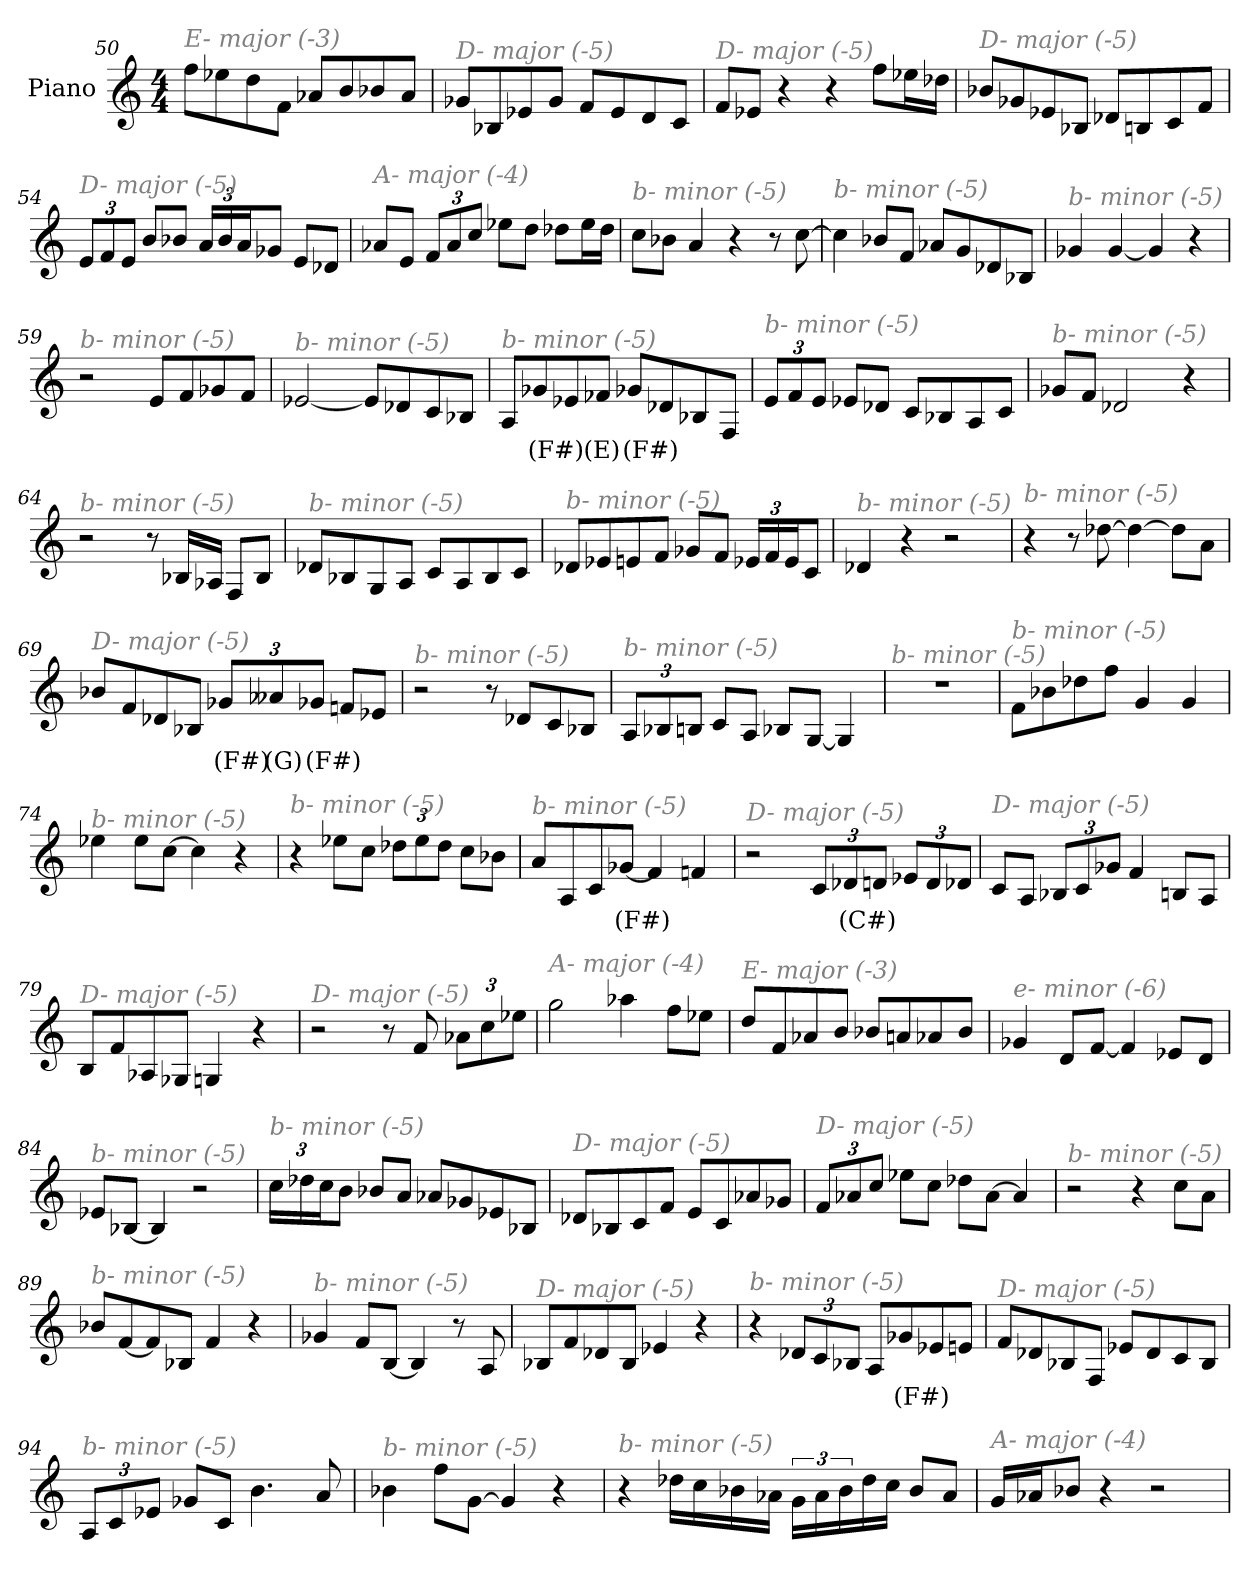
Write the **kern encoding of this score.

**kern	**text
*part1	*part1
*staff1	*staff1
*I"Piano	*
*I'Pno	*
*clefG2	*
*k[]	*
*M4/4	*
=50	=50
!LO:TX:i:color=#808080:t=E- major (-3)	!
8ff\L	.
8ee-X\	.
8dd\	.
8f\J	.
8a-X/L	.
8b/	.
8b-X/	.
8a-/J	.
!!LO:LB:g=z
=51	=51
!LO:TX:i:color=#808080:t=D- major (-5)	!
8g-X/L	.
8B-X/	.
8e-X/	.
8g-/J	.
8f/L	.
8e-/	.
8d/	.
8c/J	.
=52	=52
!LO:TX:i:color=#808080:t=D- major (-5)	!
8f/L	.
8e-X/J	.
4r	.
4r	.
8ff\L	.
16ee-X\L	.
16dd-X\JJ	.
=53	=53
!LO:TX:i:color=#808080:t=D- major (-5)	!
8b-X/L	.
8g-X/	.
8e-X/	.
8B-X/J	.
8d-X/L	.
8Bn/	.
8c/	.
8f/J	.
=54	=54
*Xbrackettup	*
!LO:TX:i:color=#808080:t=D- major (-5)	!
12e/L	.
12f/	.
12e/J	.
8b/L	.
8b-X/J	.
24a/LL	.
24b-/	.
24a/J	.
8g-X/J	.
8e/L	.
8d-X/J	.
!!LO:LB:g=z
=55	=55
!LO:TX:i:color=#808080:t=A- major (-4)	!
8a-X/L	.
8e/J	.
12f/L	.
12a-/	.
12cc/J	.
8ee-X\L	.
8dd\J	.
8dd-X\L	.
16ee-\L	.
16dd-\JJ	.
=56	=56
!LO:TX:i:color=#808080:t=b- minor (-5)	!
8cc\L	.
8b-X\J	.
4a/	.
4r	.
8r	.
[8cc\	.
=57	=57
!LO:TX:i:color=#808080:t=b- minor (-5)	!
4cc\]	.
8b-X/L	.
8f/J	.
8a-X/L	.
8g/	.
8d-X/	.
8B-X/J	.
=58	=58
!LO:TX:i:color=#808080:t=b- minor (-5)	!
4g-X/	.
[4g-/	.
4g-/]	.
4r	.
!!LO:LB:g=z
=59	=59
!LO:TX:i:color=#808080:t=b- minor (-5)	!
2r	.
8e/L	.
8f/	.
8g-X/	.
8f/J	.
=60	=60
!LO:TX:i:color=#808080:t=b- minor (-5)	!
[2e-X/	.
8e-/L]	.
8d-X/	.
8c/	.
8B-X/J	.
=61	=61
!LO:TX:i:color=#808080:t=b- minor (-5)	!
8A/L	.
8g-Xi/	(F#)
8e-X/	.
8f-Xj/J	(E)
8g-Xi/L	(F#)
8d-X/	.
8B-X/	.
8F/J	.
=62	=62
!LO:TX:i:color=#808080:t=b- minor (-5)	!
12e/L	.
12f/	.
12e/J	.
8e-X/L	.
8d-X/J	.
8c/L	.
8B-X/	.
8A/	.
8c/J	.
!!LO:LB:g=z
=63	=63
!LO:TX:i:color=#808080:t=b- minor (-5)	!
8g-X/L	.
8f/J	.
2d-X/	.
4r	.
=64	=64
!LO:TX:i:color=#808080:t=b- minor (-5)	!
2r	.
8r	.
16B-X/LL	.
16A-X/JJ	.
8F/L	.
8B-/J	.
=65	=65
!LO:TX:i:color=#808080:t=b- minor (-5)	!
8d-X/L	.
8B-X/	.
8G/	.
8A/J	.
8c/L	.
8A/	.
8B-/	.
8c/J	.
=66	=66
!LO:TX:i:color=#808080:t=b- minor (-5)	!
8d-X/L	.
8e-X/	.
8en/	.
8f/J	.
8g-X/L	.
8f/J	.
24e-X/LL	.
24f/	.
24e-/J	.
8c/J	.
=67	=67
!LO:TX:i:color=#808080:t=b- minor (-5)	!
4d-X/	.
4r	.
2r	.
!!LO:LB:g=z
=68	=68
!LO:TX:i:color=#808080:t=b- minor (-5)	!
4r	.
8r	.
[8dd-X\	.
4dd-\_	.
8dd-\L]	.
8a\J	.
=69	=69
!LO:TX:i:color=#808080:t=D- major (-5)	!
8b-X/L	.
8f/	.
8d-X/	.
8B-X/J	.
12g-Xi/L	(F#)
12a--Xj/	(G)
12g-Xi/J	(F#)
8fn/L	.
8e-X/J	.
=70	=70
!LO:TX:i:color=#808080:t=b- minor (-5)	!
2r	.
8r	.
8d-X/L	.
8c/	.
8B-X/J	.
=71	=71
!LO:TX:i:color=#808080:t=b- minor (-5)	!
12A/L	.
12B-X/	.
12Bn/J	.
8c/L	.
8A/J	.
8B-X/L	.
[8G/J	.
4G/]	.
=72	=72
!LO:TX:i:color=#808080:t=b- minor (-5)	!
1r	.
!!LO:LB:g=z
=73	=73
!LO:TX:i:color=#808080:t=b- minor (-5)	!
8f\L	.
8b-X\	.
8dd-X\	.
8ff\J	.
4g/	.
4g/	.
=74	=74
!LO:TX:i:color=#808080:t=b- minor (-5)	!
4ee-X\	.
8ee-\L	.
[8cc\J	.
4cc\]	.
4r	.
=75	=75
!LO:TX:i:color=#808080:t=b- minor (-5)	!
4r	.
8ee-X\L	.
8cc\J	.
12dd-X\L	.
12ee-\	.
12dd-\J	.
8cc\L	.
8b-X\J	.
=76	=76
!LO:TX:i:color=#808080:t=b- minor (-5)	!
8a/L	.
8A/	.
8c/	.
[8g-Xi/J	(F#)
4f#/]	.
4fn/	.
=77	=77
!LO:TX:i:color=#808080:t=D- major (-5)	!
2r	.
12c/L	.
12d-Xi/	(C#)
12d/J	.
12e-X/L	.
12d/	.
12d-X/J	.
!!LO:LB:g=z
=78	=78
!LO:TX:i:color=#808080:t=D- major (-5)	!
8c/L	.
8A/J	.
12B-X/L	.
12c/	.
12g-X/J	.
4f/	.
8Bn/L	.
8A/J	.
=79	=79
!LO:TX:i:color=#808080:t=D- major (-5)	!
8B/L	.
8f/	.
8A-X/	.
8G-X/J	.
4Gn/	.
4r	.
=80	=80
!LO:TX:i:color=#808080:t=D- major (-5)	!
2r	.
8r	.
8f/	.
12a-X\L	.
12cc\	.
12ee-X\J	.
=81	=81
!LO:TX:i:color=#808080:t=A- major (-4)	!
2gg\	.
4aa-X\	.
8ff\L	.
8ee-X\J	.
!!LO:LB:g=z
=82	=82
!LO:TX:i:color=#808080:t=E- major (-3)	!
8dd/L	.
8f/	.
8a-X/	.
8b/J	.
8b-X/L	.
8an/	.
8a-X/	.
8b-/J	.
=83	=83
!LO:TX:i:color=#808080:t=e- minor (-6)	!
4g-X/	.
8d/L	.
[8f/J	.
4f/]	.
8e-X/L	.
8d/J	.
=84	=84
!LO:TX:i:color=#808080:t=b- minor (-5)	!
8e-X/L	.
[8B-X/J	.
4B-/]	.
2r	.
=85	=85
!LO:TX:i:color=#808080:t=b- minor (-5)	!
24cc\LL	.
24dd-X\	.
24cc\J	.
8b\J	.
8b-X/L	.
8a/J	.
8a-X/L	.
8g-X/	.
8e-X/	.
8B-X/J	.
!!LO:LB:g=z
=86	=86
!LO:TX:i:color=#808080:t=D- major (-5)	!
8d-X/L	.
8B-X/	.
8c/	.
8f/J	.
8e/L	.
8c/	.
8a-X/	.
8g-X/J	.
=87	=87
!LO:TX:i:color=#808080:t=D- major (-5)	!
12f/L	.
12a-X/	.
12cc/J	.
8ee-X\L	.
8cc\J	.
8dd-X\L	.
[8a-\J	.
4a-/]	.
=88	=88
!LO:TX:i:color=#808080:t=b- minor (-5)	!
2r	.
4r	.
8cc\L	.
8a\J	.
=89	=89
!LO:TX:i:color=#808080:t=b- minor (-5)	!
8b-X/L	.
[8f/	.
8f/]	.
8B-X/J	.
4f/	.
4r	.
=90	=90
!LO:TX:i:color=#808080:t=b- minor (-5)	!
4g-X/	.
8f/L	.
[8B/J	.
4B/]	.
8r	.
8A/	.
!!LO:PB:g=z
=91	=91
!LO:TX:i:color=#808080:t=D- major (-5)	!
8B-X/L	.
8f/	.
8d-X/	.
8B-/J	.
4e-X/	.
4r	.
=92	=92
!LO:TX:i:color=#808080:t=b- minor (-5)	!
4r	.
12d-X/L	.
12c/	.
12B-X/J	.
8A/L	.
8g-Xi/	(F#)
8e-X/	.
8en/J	.
=93	=93
!LO:TX:i:color=#808080:t=D- major (-5)	!
8f/L	.
8d-X/	.
8B-X/	.
8F/J	.
8e-X/L	.
8d-/	.
8c/	.
8B-/J	.
=94	=94
!LO:TX:i:color=#808080:t=b- minor (-5)	!
12A/L	.
12c/	.
12e-X/J	.
8g-X/L	.
8c/J	.
4.b\	.
8a/	.
!!LO:LB:g=z
=95	=95
!LO:TX:i:color=#808080:t=b- minor (-5)	!
4b-X\	.
8ff\L	.
[8g\J	.
4g/]	.
4r	.
=96	=96
!LO:TX:i:color=#808080:t=b- minor (-5)	!
4r	.
16dd-X\LL	.
16cc\	.
16b-X\	.
16a-X\JJ	.
*brackettup	*
24g\LL	.
24a-\	.
24b-\	.
16dd-\	.
16cc\JJ	.
8b-/L	.
8a-/J	.
=97	=97
!LO:TX:i:color=#808080:t=A- major (-4)	!
16g/LL	.
16a-X/J	.
8b-X/J	.
4r	.
2r	.
=	=
*-	*-
